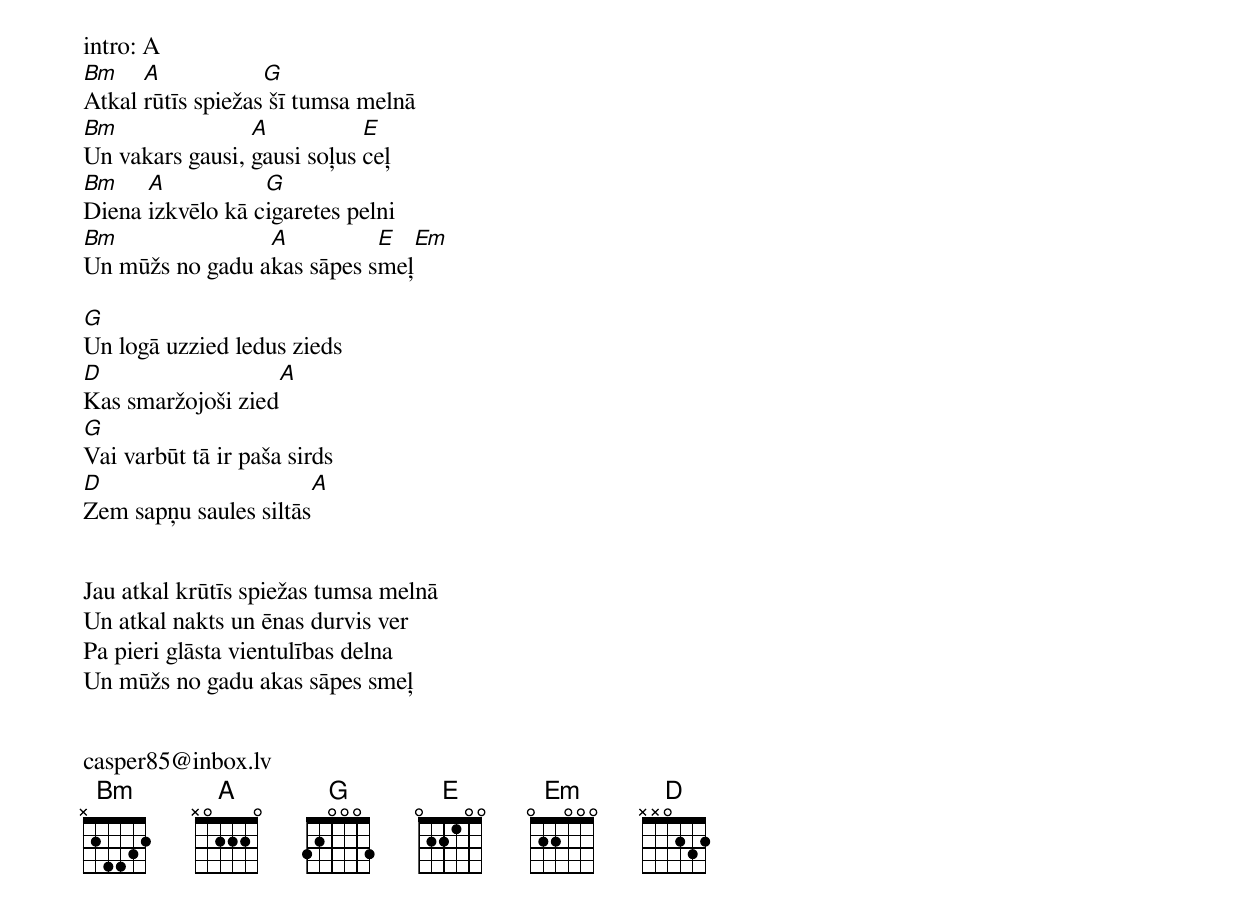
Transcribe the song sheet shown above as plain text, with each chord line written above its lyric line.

intro: A
Bm    A            G
Atkal rūtīs spiežas šī tumsa melnā
Bm               A           E
Un vakars gausi, gausi soļus ceļ
Bm    A           G
Diena izkvēlo kā cigaretes pelni
Bm               A          E  Em
Un mūžs no gadu akas sāpes smeļ

G
Un logā uzzied ledus zieds
D                   A
Kas smaržojoši zied
G
Vai varbūt tā ir paša sirds
D                       A
Zem sapņu saules siltās


Jau atkal krūtīs spiežas tumsa melnā
Un atkal nakts un ēnas durvis ver
Pa pieri glāsta vientulības delna
Un mūžs no gadu akas sāpes smeļ


casper85@inbox.lv
